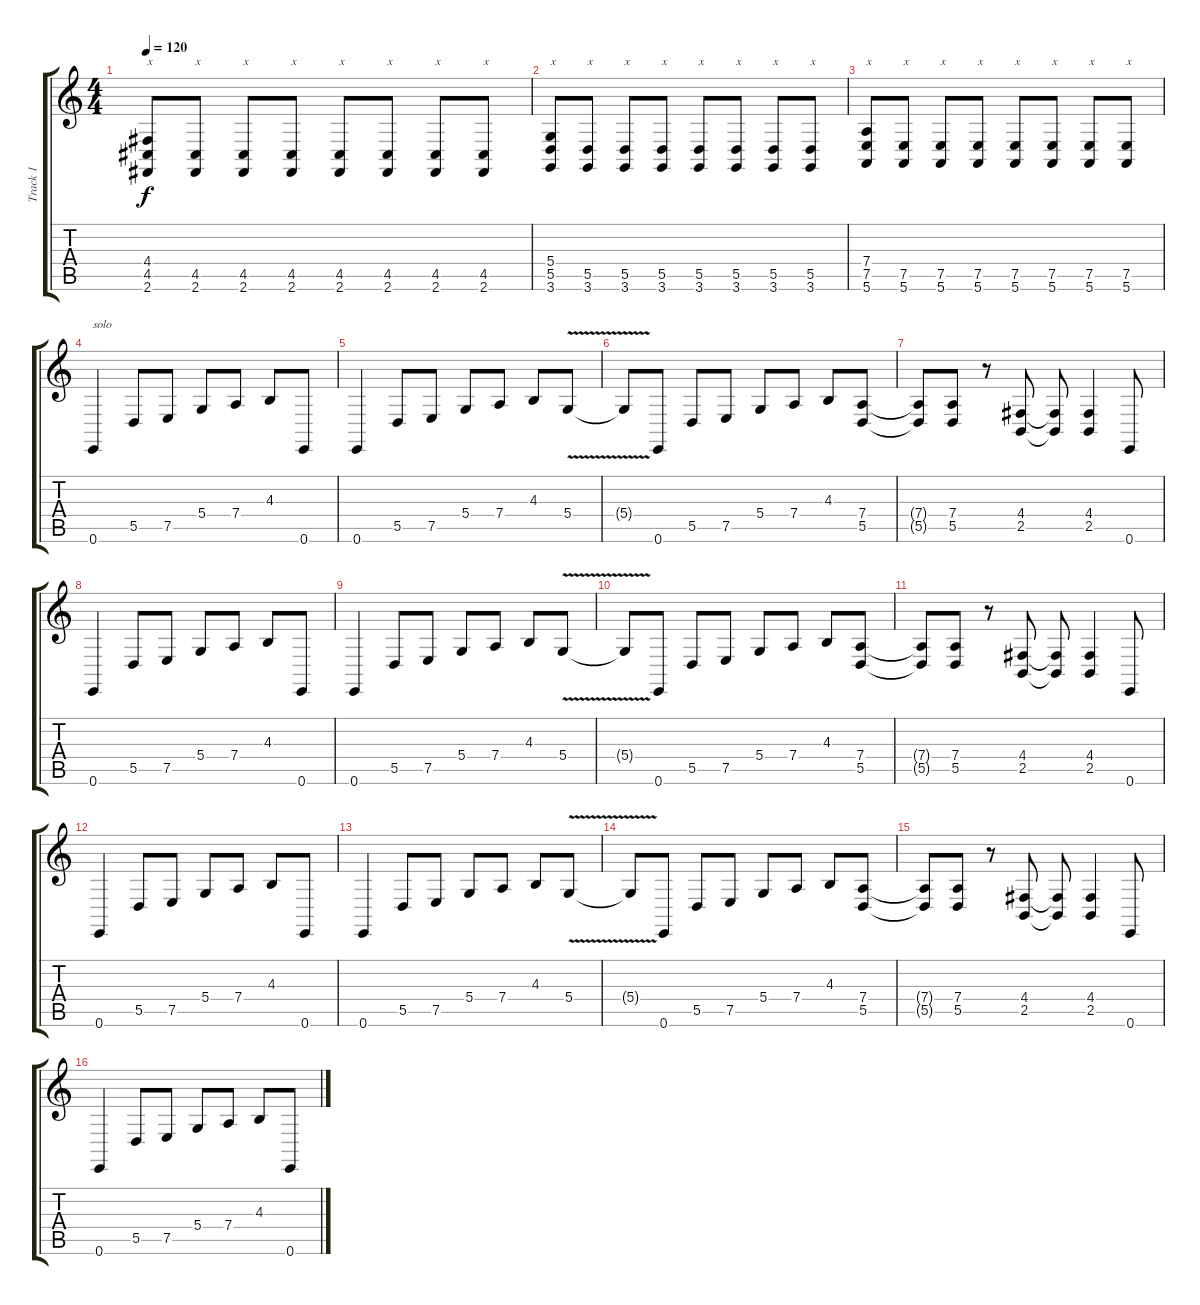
\track ("Track 1" "Track 1") {instrument acousticgrandpiano}
\staff {score tabs}
\tuning (E4 B3 G3 D3 A2 E2) {hide}
\ts (4 4)
\tempo 120
\clef g2
\ks c
(4.4 4.5 2.6).8{txt "x" dy f} (4.5 2.6).8{txt "x"} (4.5 2.6).8{txt "x"} (4.5 2.6).8{txt "x"} (4.5 2.6).8{txt "x"} (4.5 2.6).8{txt "x"} (4.5 2.6).8{txt "x"} (4.5 2.6).8{txt "x"} |
(5.4 5.5 3.6).8{txt "x"} (5.5 3.6).8{txt "x"} (5.5 3.6).8{txt "x"} (5.5 3.6).8{txt "x"} (5.5 3.6).8{txt "x"} (5.5 3.6).8{txt "x"} (5.5 3.6).8{txt "x"} (5.5 3.6).8{txt "x"} |
(7.4 7.5 5.6).8{txt "x"} (7.5 5.6).8{txt "x"} (7.5 5.6).8{txt "x"} (7.5 5.6).8{txt "x"} (7.5 5.6).8{txt "x"} (7.5 5.6).8{txt "x"} (7.5 5.6).8{txt "x"} (7.5 5.6).8{txt "x"} |
0.6.4{txt "solo" volume 15 instrument overdrivenguitar} 5.5.8 7.5.8 5.4.8 7.4.8 4.3.8 0.6.8 |
0.6.4 5.5.8 7.5.8 5.4.8 7.4.8 4.3.8 5.4{v}.8 |
5.4{t}.8 0.6.8 5.5.8 7.5.8 5.4.8 7.4.8 4.3.8 (7.4 5.5).8 |
(7.4{t} 5.5{t}).8 (7.4 5.5).8 r.8 (4.4 2.5).8 (4.4{t} 2.5{t}).8 (4.4 2.5).4 0.6.8 |
0.6.4 5.5.8 7.5.8 5.4.8 7.4.8 4.3.8 0.6.8 |
0.6.4 5.5.8 7.5.8 5.4.8 7.4.8 4.3.8 5.4{v}.8 |
5.4{t}.8 0.6.8 5.5.8 7.5.8 5.4.8 7.4.8 4.3.8 (7.4 5.5).8 |
(7.4{t} 5.5{t}).8 (7.4 5.5).8 r.8 (4.4 2.5).8 (4.4{t} 2.5{t}).8 (4.4 2.5).4 0.6.8 |
0.6.4 5.5.8 7.5.8 5.4.8 7.4.8 4.3.8 0.6.8 |
0.6.4 5.5.8 7.5.8 5.4.8 7.4.8 4.3.8 5.4{v}.8 |
5.4{t}.8 0.6.8 5.5.8 7.5.8 5.4.8 7.4.8 4.3.8 (7.4 5.5).8 |
(7.4{t} 5.5{t}).8 (7.4 5.5).8 r.8 (4.4 2.5).8 (4.4{t} 2.5{t}).8 (4.4 2.5).4 0.6.8 |
0.6.4 5.5.8 7.5.8 5.4.8 7.4.8 4.3.8 0.6.8
